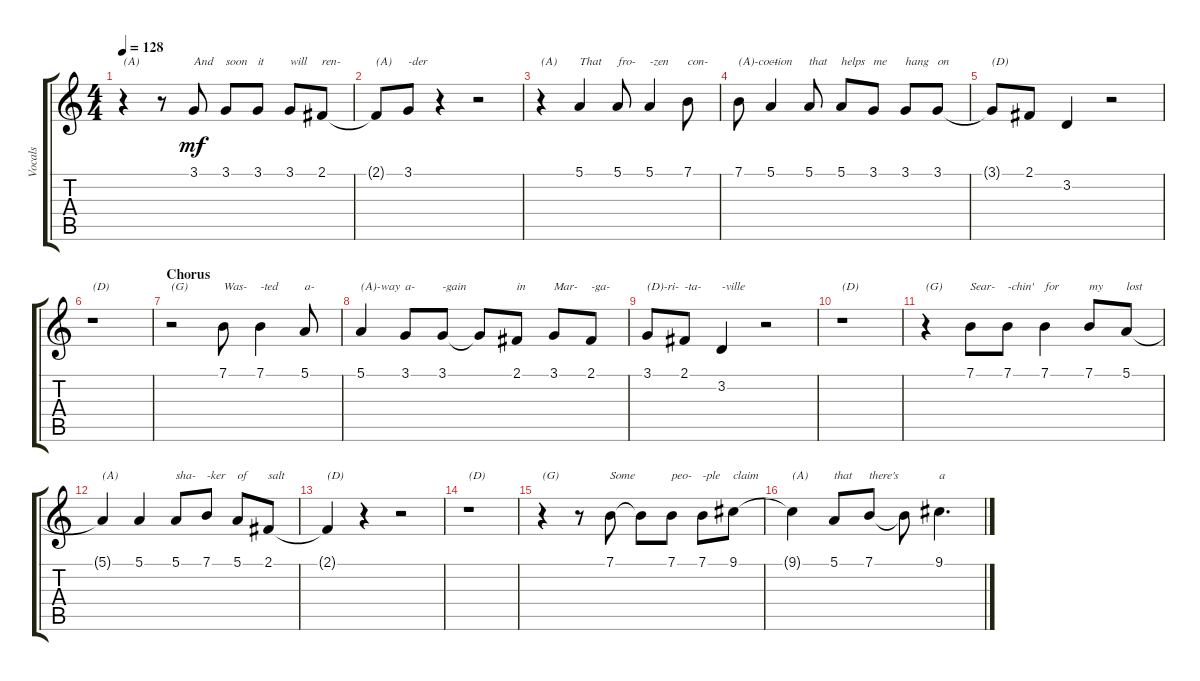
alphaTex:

\track ("Vocals" "Vocals") {instrument voiceoohs}
\staff {score tabs}
\tuning (E4 B3 G3 D3 A2 E2) {hide}
\ts (4 4)
\tempo 128
\clef g2
\ks c
r.4{txt "(A)" dy mf} r.8 3.1.8{txt "And"} 3.1.8{txt "soon"} 3.1.8{txt "it"} 3.1.8{txt "will"} 2.1.8{txt "ren-"} |
2.1{t}.8{txt "(A)"} 3.1.8{txt "-der"} r.4 r.2 |
r.4{txt "(A)"} 5.1.4{txt "That"} 5.1.8{txt "fro-"} 5.1.4{txt "-zen"} 7.1.8{txt "con-"} |
7.1.8{txt "(A)-coc-"} 5.1.4{txt "-tion"} 5.1.8{txt "that"} 5.1.8{txt "helps"} 3.1.8{txt "me"} 3.1.8{txt "hang"} 3.1.8{txt "on"} |
3.1{t}.8{txt "(D)"} 2.1.8 3.2.4 r.2 |
r.1{txt "(D)"} |
\section ("" "Chorus")
r.2{txt "(G)"} 7.1.8{txt "Was-"} 7.1.4{txt "-ted"} 5.1.8{txt "a-"} |
5.1.4{txt "(A)-way"} 3.1.8{txt "a-"} 3.1.8{txt "-gain"} 3.1{t}.8 2.1.8{txt "in"} 3.1.8{txt "Mar-"} 2.1.8{txt "-ga-"} |
3.1.8{txt "(D)-ri-"} 2.1.8{txt "-ta-"} 3.2.4{txt "-ville"} r.2 |
r.1{txt "(D)"} |
r.4{txt "(G)"} 7.1.8{txt "Sear-"} 7.1.8{txt "-chin'"} 7.1.4{txt "for"} 7.1.8{txt "my"} 5.1.8{txt "lost"} |
5.1{t}.4{txt "(A)"} 5.1.4 5.1.8{txt "sha-"} 7.1.8{txt "-ker"} 5.1.8{txt "of"} 2.1.8{txt "salt"} |
2.1{t}.4{txt "(D)"} r.4 r.2 |
r.1{txt "(D)"} |
r.4{txt "(G)"} r.8 7.1.8{txt "Some"} 7.1{t}.8 7.1.8{txt "peo-"} 7.1.8{txt "-ple"} 9.1.8{txt "claim"} |
9.1{t}.4{txt "(A)"} 5.1.8{txt "that"} 7.1.8{txt "there's"} 7.1{t}.8 9.1.4{d txt "a"}
